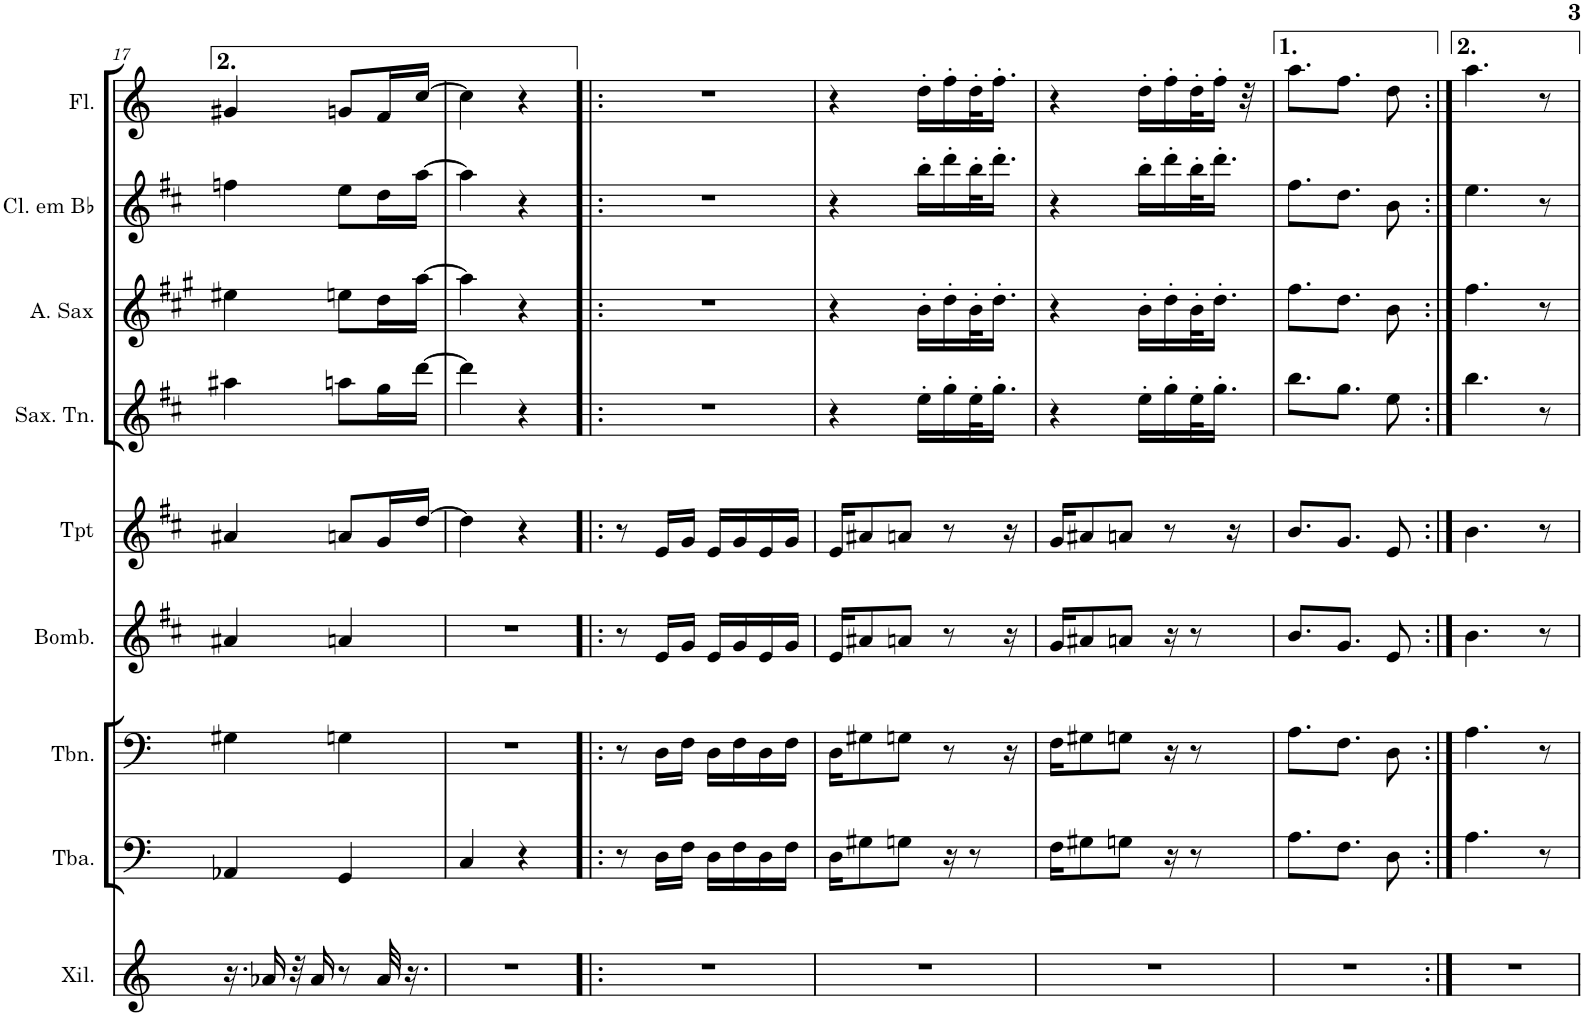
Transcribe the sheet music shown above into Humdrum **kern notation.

**kern	**kern	**kern	**kern	**kern	**kern	**kern	**kern	**kern
*part9	*part8	*part7	*part6	*part5	*part4	*part3	*part2	*part1
*staff9	*staff8	*staff7	*staff6	*staff5	*staff4	*staff3	*staff2	*staff1
*I"Xilofone	*I"Tuba	*I"Trombone	*I"Bombardino	*I"Trompete	*I"Sax Tenor	*I"Sax Alto	*I"Clarineta	*I"Flauta
*I'Xil.	*I'Tba.	*I'Tbn.	*I'Bomb.	*I'Tpt	*I'Sax. Tn.	*	*	*I'Fl.
!!LO:PB:g=z
*clefG2	*clefF4	*clefF4	*clefG2	*clefG2	*clefG2	*clefG2	*clefG2	*clefG2
*Trd-7c-12	*	*	*Trd8c14	*Trd1c2	*Trd8c14	*Trd5c9	*Trd1c2	*
*k[]	*k[]	*k[]	*k[f#c#]	*k[f#c#]	*k[f#c#]	*k[f#c#g#]	*k[f#c#]	*k[]
*M2/4	*M2/4	*M2/4	*M2/4	*M2/4	*M2/4	*M2/4	*M2/4	*M2/4
=17	=17	=17	=17	=17	=17	=17	=17	=17
16.r	4AA-X/	4G#X\	4a#X/	4a#X/	4aa#X\	4ee#X\	4ffn\	4g#X/
16a-X/	.	.	.	.	.	.	.	.
32r	.	.	.	.	.	.	.	.
16a-/	.	.	.	.	.	.	.	.
8r	4GG/	4Gn\	4an/	8an/L	8aan\L	8een\L	8ee\L	8gn/L
32a-/	.	.	.	16g/L	16gg\L	16dd\L	16dd\L	16f/L
16.r	.	.	.	.	.	.	.	.
.	.	.	.	[16dd/JJ	[16ddd\JJ	[16aa\JJ	[16aa\JJ	[16cc/JJ
=18	=18	=18	=18	=18	=18	=18	=18	=18
2r	4C/	2r	2r	4dd\]	4ddd\]	4aa\]	4aa\]	4cc\]
.	4r	.	.	4r	4r	4r	4r	4r
=19!|:	=19!|:	=19!|:	=19!|:	=19!|:	=19!|:	=19!|:	=19!|:	=19!|:
2r	8r	8r	8r	8r	2r	2r	2r	2r
.	16D\LL	16D\LL	16e/LL	16e/LL	.	.	.	.
.	16F\JJ	16F\JJ	16g/JJ	16g/JJ	.	.	.	.
.	16D\LL	16D\LL	16e/LL	16e/LL	.	.	.	.
.	16F\	16F\	16g/	16g/	.	.	.	.
.	16D\	16D\	16e/	16e/	.	.	.	.
.	16F\JJ	16F\JJ	16g/JJ	16g/JJ	.	.	.	.
=20	=20	=20	=20	=20	=20	=20	=20	=20
2r	16D\KL	16D\KL	16e/KL	16e/KL	4r	4r	4r	4r
.	8G#X\	8G#X\	8a#X/	8a#X/	.	.	.	.
.	8Gn\J	8Gn\J	8an/J	8an/J	.	.	.	.
.	.	.	.	.	16ee'\LL	16b'\LL	16bb'\LL	16dd'\LL
.	16r	8r	8r	8r	16gg'\	16dd'\	16ddd'\	16ff'\
.	8r	.	.	.	32ee'\K	32b'\K	32bb'\K	32dd'\K
.	.	.	.	.	16.gg'\JJ	16.dd'\JJ	16.ddd'\JJ	16.ff'\JJ
.	.	16r	16r	16r	.	.	.	.
=21	=21	=21	=21	=21	=21	=21	=21	=21
2r	16F\KL	16F\KL	16g/KL	16g/KL	4r	4r	4r	4r
.	8G#X\	8G#X\	8a#X/	8a#X/	.	.	.	.
.	8Gn\J	8Gn\J	8an/J	8an/J	.	.	.	.
.	.	.	.	.	16ee'\LL	16b'\LL	16bb'\LL	16dd'\LL
.	16r	16r	16r	8r	16gg'\	16dd'\	16ddd'\	16ff'\
.	8r	8r	8r	.	32ee'\K	32b'\K	32bb'\K	32dd'\K
.	.	.	.	.	16.gg'\JJ	16.dd'\JJ	16.ddd'\JJ	16ff'\JJ
.	.	.	.	16r	.	.	.	.
.	.	.	.	.	.	.	.	32r
=22	=22	=22	=22	=22	=22	=22	=22	=22
2r	8.A\L	8.A\L	8.b/L	8.b/L	8.bb\L	8.ff#\L	8.ff#\L	8.aa\L
.	8.F\J	8.F\J	8.g/J	8.g/J	8.gg\J	8.dd\J	8.dd\J	8.ff\J
.	8D\	8D\	8e/	8e/	8ee\	8b\	8b\	8dd\
=23:|!	=23:|!	=23:|!	=23:|!	=23:|!	=23:|!	=23:|!	=23:|!	=23:|!
2r	4.A\	4.A\	4.b\	4.b\	4.bb\	4.ff#\	4.ee\	4.aa\
.	8r	8r	8r	8r	8r	8r	8r	8r
=	=	=	=	=	=	=	=	=
*-	*-	*-	*-	*-	*-	*-	*-	*-
